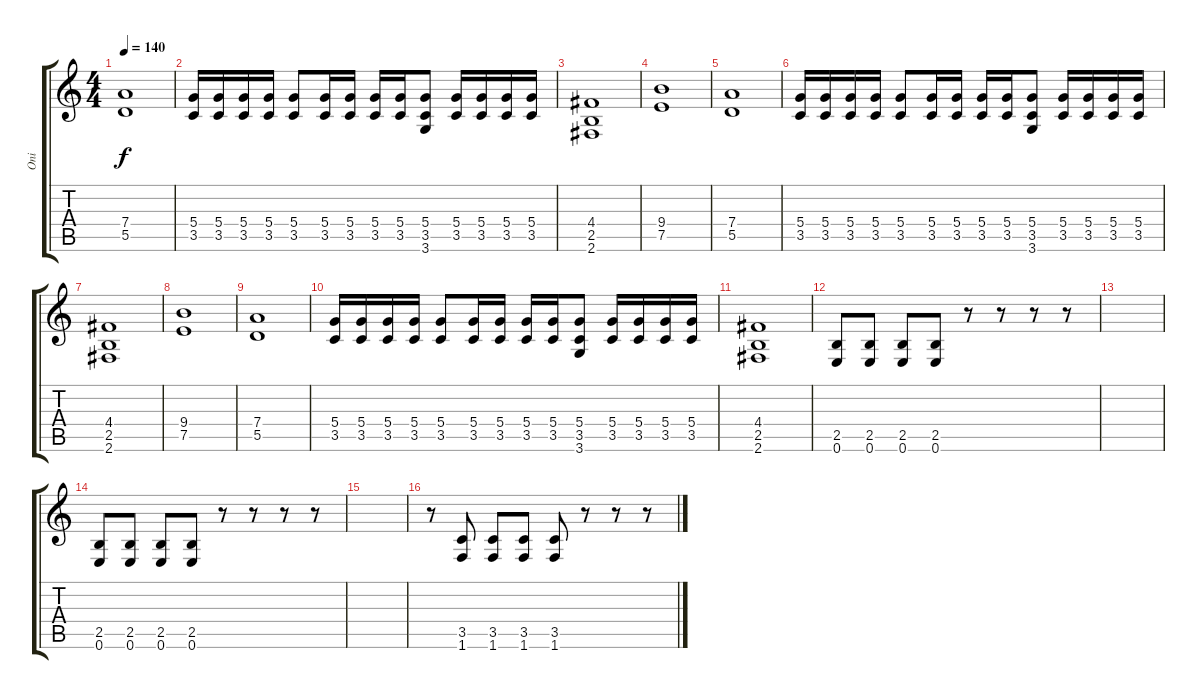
\track ("Oni" "Oni") {instrument overdrivenguitar}
\staff {score tabs}
\tuning (E4 B3 G3 D3 A2 E2) {hide}
\ts (4 4)
\tempo 140
\clef g2
\ks c
(7.4 5.5).1{dy f} |
(5.4 3.5).16 (5.4 3.5).16 (5.4 3.5).16 (5.4 3.5).16 (5.4 3.5).8 (5.4 3.5).16 (5.4 3.5).16 (5.4 3.5).16 (5.4 3.5).16 (5.4 3.5 3.6).8 (5.4 3.5).16 (5.4 3.5).16 (5.4 3.5).16 (5.4 3.5).16 |
(4.4 2.5 2.6).1 |
(9.4 7.5).1 |
(7.4 5.5).1 |
(5.4 3.5).16 (5.4 3.5).16 (5.4 3.5).16 (5.4 3.5).16 (5.4 3.5).8 (5.4 3.5).16 (5.4 3.5).16 (5.4 3.5).16 (5.4 3.5).16 (5.4 3.5 3.6).8 (5.4 3.5).16 (5.4 3.5).16 (5.4 3.5).16 (5.4 3.5).16 |
(4.4 2.5 2.6).1 |
(9.4 7.5).1 |
(7.4 5.5).1 |
(5.4 3.5).16 (5.4 3.5).16 (5.4 3.5).16 (5.4 3.5).16 (5.4 3.5).8 (5.4 3.5).16 (5.4 3.5).16 (5.4 3.5).16 (5.4 3.5).16 (5.4 3.5 3.6).8 (5.4 3.5).16 (5.4 3.5).16 (5.4 3.5).16 (5.4 3.5).16 |
(4.4 2.5 2.6).1 |
(2.5 0.6).8 (2.5 0.6).8 (2.5 0.6).8 (2.5 0.6).8 r.8 r.8 r.8 r.8 |
|
(2.5 0.6).8 (2.5 0.6).8 (2.5 0.6).8 (2.5 0.6).8 r.8 r.8 r.8 r.8 |
|
r.8 (3.5 1.6).8 (3.5 1.6).8 (3.5 1.6).8 (3.5 1.6).8 r.8 r.8 r.8
